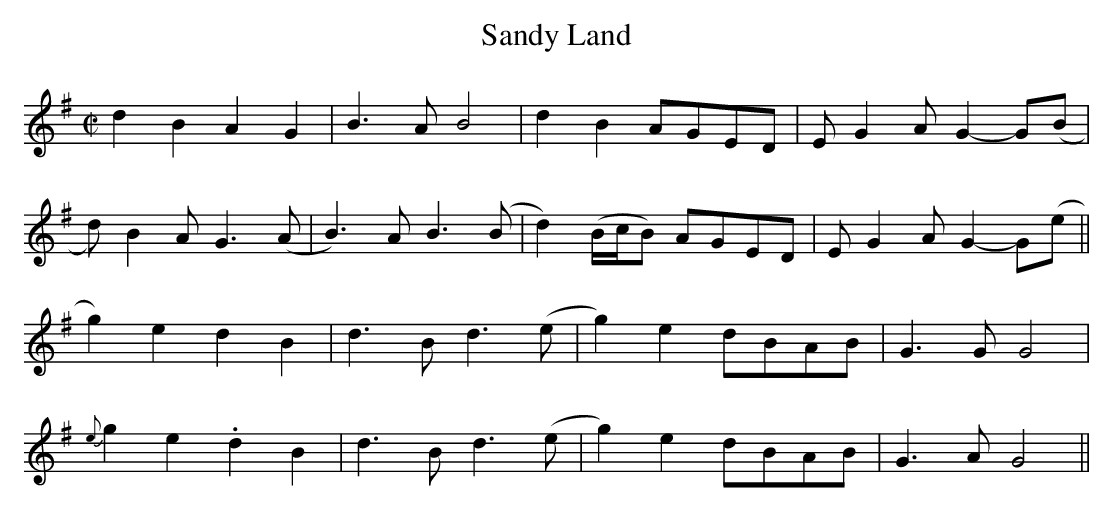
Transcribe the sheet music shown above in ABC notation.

X:1
T:Sandy Land
M:C|
L:1/8
K:G
d2B2A2G2|B3A B4|d2B2AGED|EG2A G2-G(B|
d)B2AG3(A|B3)A B3(B|d2)(B/c/B) AGED|EG2A G2-G(e||
g2)e2d2B2|d3B d3(e|g2)e2dBAB|G3GG4|
{e}g2e2.d2B2|d3B d3(e|g2)e2dBAB|G3AG4||
